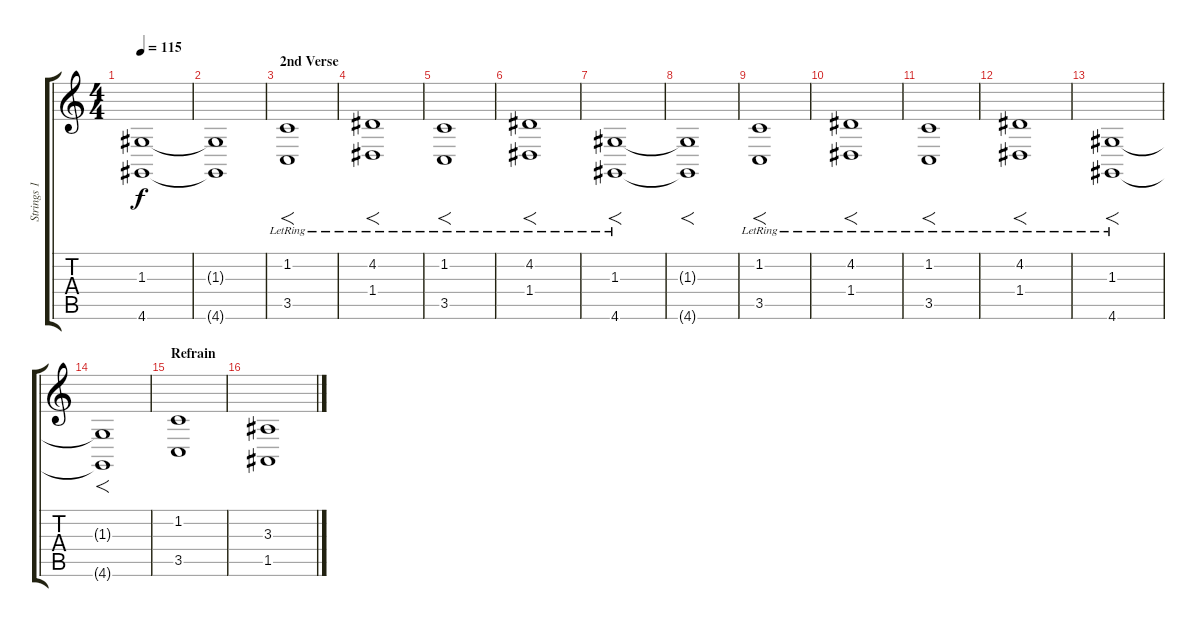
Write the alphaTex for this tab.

\track ("Strings 1" "Strings 1") {instrument stringensemble1}
\staff {score tabs}
\tuning (E4 B3 G3 D3 A2 E2) {hide}
\ts (4 4)
\tempo 115
\clef g2
\ks c
(1.3 4.6).1{dy f} |
(1.3{t} 4.6{t}).1 |
\section ("" "2nd Verse")
(1.2{lr} 3.5{lr}).1{f} |
(4.2{lr} 1.4{lr}).1{f} |
(1.2{lr} 3.5{lr}).1{f} |
(4.2{lr} 1.4{lr}).1{f} |
(1.3{lr} 4.6{lr}).1{f} |
(1.3{t} 4.6{t}).1{f} |
(1.2{lr} 3.5{lr}).1{f} |
(4.2{lr} 1.4{lr}).1{f} |
(1.2{lr} 3.5{lr}).1{f} |
(4.2{lr} 1.4{lr}).1{f} |
(1.3{lr} 4.6{lr}).1{f} |
(1.3{t} 4.6{t}).1{f} |
\section ("" "Refrain")
(1.2 3.5).1 |
(3.3 1.5).1
